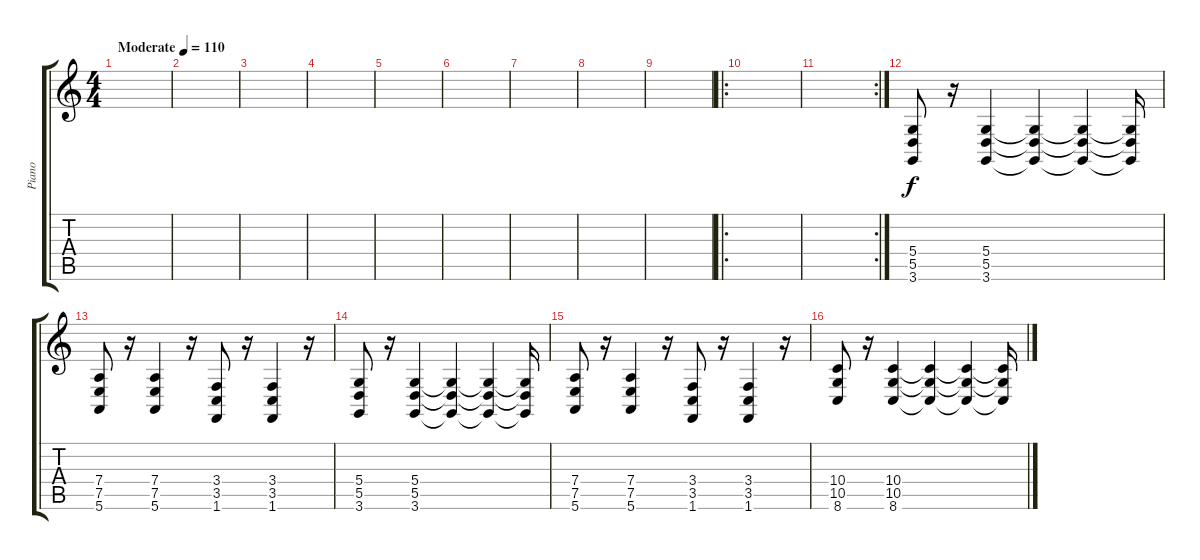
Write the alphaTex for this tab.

\track ("Piano" "Piano") {instrument electricgrandpiano}
\staff {score tabs}
\tuning (E4 B3 G3 D3 A2 E2) {hide}
\ts (4 4)
\tempo (110 "Moderate")
\clef g2
\ks c
|
|
|
|
|
|
|
|
|
\ro
|
\rc 2
|
(5.4 5.5 3.6).8 r.16 (5.4 5.5 3.6).4 (5.4{t} 5.5{t} 3.6{t}).4 (5.4{t} 5.5{t} 3.6{t}).4 (5.4{t} 5.5{t} 3.6{t}).16 |
(7.4 7.5 5.6).8 r.16 (7.4 7.5 5.6).4 r.16 (3.4 3.5 1.6).8 r.16 (3.4 3.5 1.6).4 r.16 |
(5.4 5.5 3.6).8 r.16 (5.4 5.5 3.6).4 (5.4{t} 5.5{t} 3.6{t}).4 (5.4{t} 5.5{t} 3.6{t}).4 (5.4{t} 5.5{t} 3.6{t}).16 |
(7.4 7.5 5.6).8 r.16 (7.4 7.5 5.6).4 r.16 (3.4 3.5 1.6).8 r.16 (3.4 3.5 1.6).4 r.16 |
(10.4 10.5 8.6).8 r.16 (10.4 10.5 8.6).4 (10.4{t} 10.5{t} 8.6{t}).4 (10.4{t} 10.5{t} 8.6{t}).4 (10.4{t} 10.5{t} 8.6{t}).16
